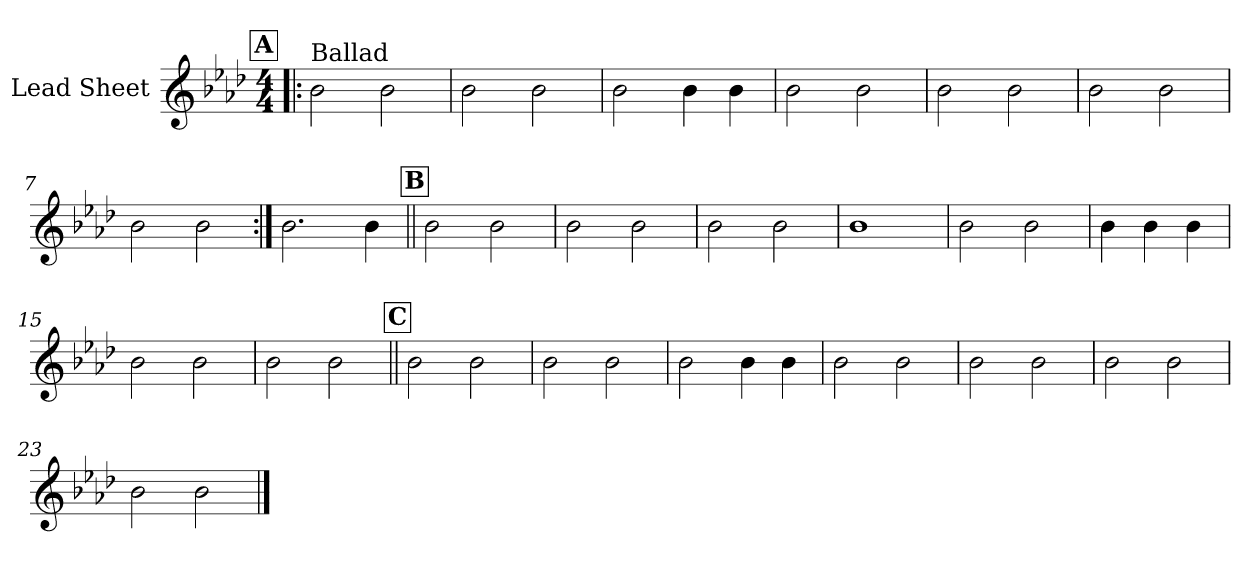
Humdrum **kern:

**kern
*part1
*staff1
*I"Lead Sheet
*clefG2
*k[b-e-a-d-]
*A-:
*M4/4
!!LO:REH:place=s1:a:fs=14:t=A
=1!|:
!LO:TX:a:t=Ballad
2b-\
2b-\
=2
2b-\
2b-\
=3
2b-\
4b-\
4b-\
=4
2b-\
2b-\
!!LO:LB:g=z
=5
2b-\
2b-\
=6
2b-\
2b-\
=7
2b-\
2b-\
=8:|!
2.b-\
4b-\
!!LO:LB:g=z
!!LO:REH:place=s1:a:fs=14:t=B
=9||
2b-\
2b-\
=10
2b-\
2b-\
=11
2b-\
2b-\
=12
1b-
!!LO:LB:g=z
=13
2b-\
2b-\
=14
4b-\
4b-\
4b-\
=15
2b-\
2b-\
=16
2b-\
2b-\
!!LO:LB:g=z
!!LO:REH:place=s1:a:fs=14:t=C
=17||
2b-\
2b-\
=18
2b-\
2b-\
=19
2b-\
4b-\
4b-\
=20
2b-\
2b-\
!!LO:LB:g=z
=21
2b-\
2b-\
=22
2b-\
2b-\
=23
2b-\
2b-\
==
*-
